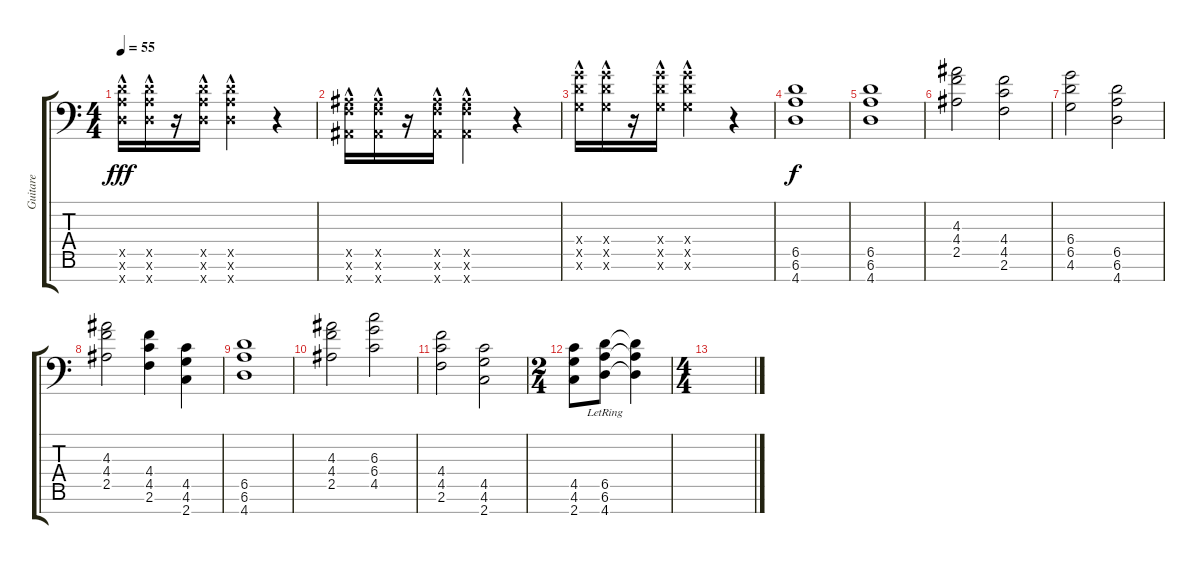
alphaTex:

\track ("Guitare" "Guitare") {instrument distortionguitar}
\staff {score tabs}
\tuning (Eb4 Bb3 Gb3 Db3 Ab2 Eb2 Bb1) {hide}
\ts (4 4)
\tempo 55
\clef f4
\ks c
(6.5{hac x} 6.6{hac x} 4.7{hac x}).16{dy fff} (6.5{hac x} 6.6{hac x} 4.7{hac x}).16 r.16 (6.5{hac x} 6.6{hac x} 4.7{hac x}).16 (6.5{hac x} 6.6{hac x} 4.7{hac x}).2 r.4 |
(2.5{hac x} 2.6{hac x} 0.7{hac x}).16 (2.5{hac x} 2.6{hac x} 0.7{hac x}).16 r.16 (2.5{hac x} 2.6{hac x} 0.7{hac x}).16 (2.5{hac x} 2.6{hac x} 0.7{hac x}).2 r.4 |
(6.4{hac x} 6.5{hac x} 4.6{hac x}).16 (6.4{hac x} 6.5{hac x} 4.6{hac x}).16 r.16 (6.4{hac x} 6.5{hac x} 4.6{hac x}).16 (6.4{hac x} 6.5{hac x} 4.6{hac x}).2 r.4 |
(6.5 6.6 4.7).1{dy f} |
(6.5 6.6 4.7).1 |
(4.3 4.4 2.5).2 (4.4 4.5 2.6).2 |
(6.4 6.5 4.6).2 (6.5 6.6 4.7).2 |
(4.3 4.4 2.5).2 (4.4 4.5 2.6).4 (4.5 4.6 2.7).4 |
(6.5 6.6 4.7).1 |
(4.3 4.4 2.5).2 (6.3 6.4 4.5).2 |
(4.4 4.5 2.6).2 (4.5 4.6 2.7).2 |
\ts (2 4)
(4.5 4.6 2.7).8 (6.5{lr} 6.6{lr} 4.7{lr}).8 (6.5{t} 6.6{t} 4.7{t}).4 |
\ts (4 4)
